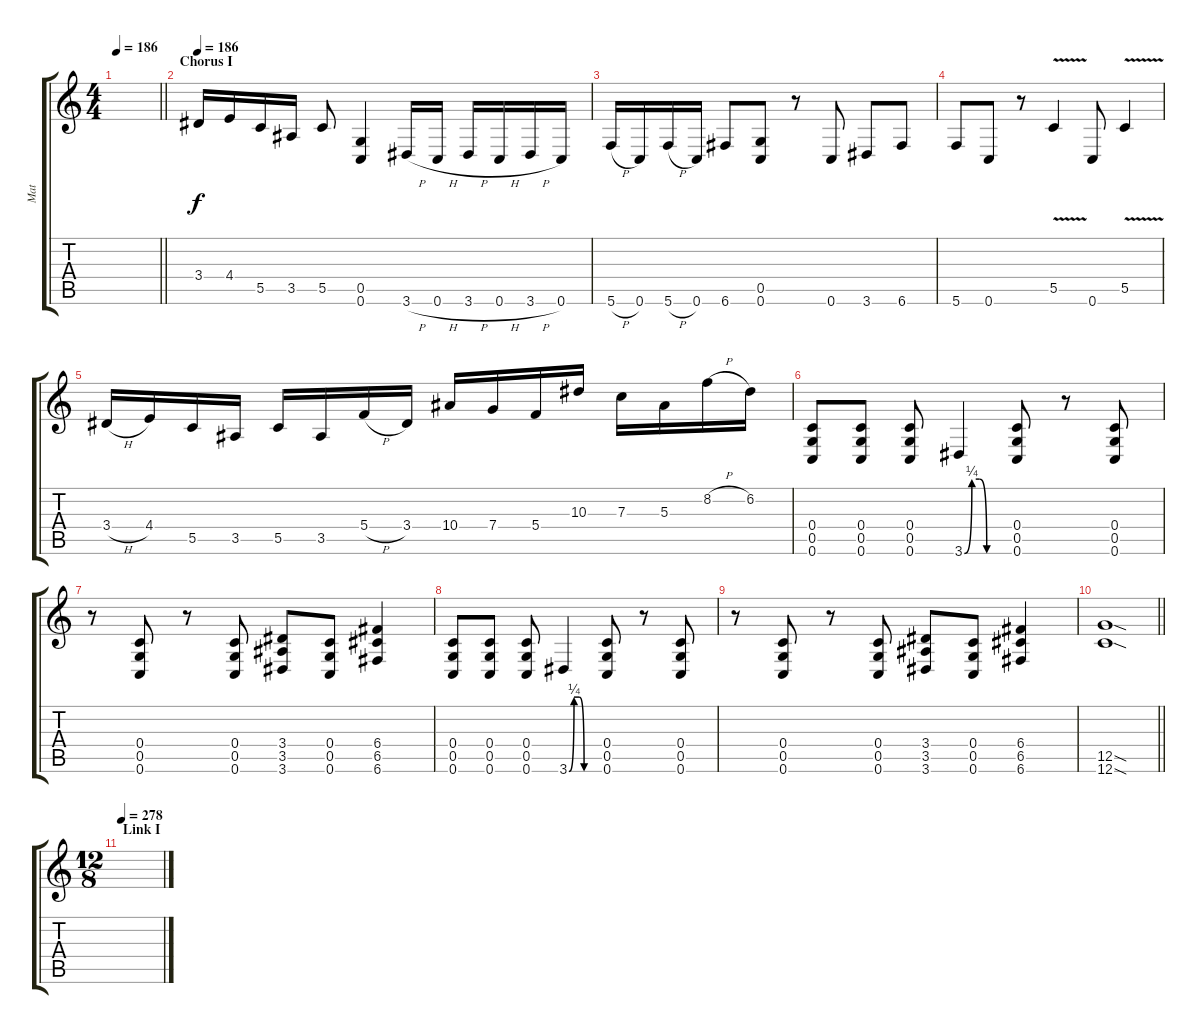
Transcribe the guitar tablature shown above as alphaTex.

\track ("Mat" "Mat") {instrument distortionguitar}
\staff {score tabs}
\tuning (D4 A3 F3 C3 G2 C2) {hide}
\ts (4 4)
\tempo 186
\clef g2
\barLineRight lightlight
\ks c
|
\section ("" "Chorus I")
\tempo 186
3.4.16{instrument distortionguitar} 4.4.16 5.5.16 3.5.16 5.5.8 (0.5 0.6).4 3.6{h}.16 0.6{h}.16 3.6{h}.16 0.6{h}.16 3.6{h}.16 0.6.16 |
5.6{h}.16 0.6.16 5.6{h}.16 0.6.16 6.6.8 (0.5 0.6).8 r.8 0.6.8 3.6.8 6.6.8 |
5.6.8 0.6.8 r.8 5.5{v}.4{instrument guitarharmonics} 0.6.8{instrument distortionguitar} 5.5{v}.4{instrument guitarharmonics} |
3.4{h}.16{instrument distortionguitar} 4.4.16 5.5.16 3.5.16 5.5.16 3.5.16 5.4{h}.16 3.4.16 10.4.16 7.4.16 5.4.16 10.3.16 7.3.16 5.3.16 8.2{h}.16 6.2.16 |
(0.4 0.5 0.6).8{instrument distortionguitar} (0.4 0.5 0.6).8 (0.4 0.5 0.6).8 3.6{be (custom 0 0 10 1 20 1 30 0 60 0)}.4 (0.4 0.5 0.6).8 r.8 (0.4 0.5 0.6).8 |
r.8 (0.4 0.5 0.6).8 r.8 (0.4 0.5 0.6).8 (3.4 3.5 3.6).8 (0.4 0.5 0.6).8 (6.4 6.5 6.6).4 |
(0.4 0.5 0.6).8 (0.4 0.5 0.6).8 (0.4 0.5 0.6).8 3.6{be (custom 0 0 10 1 20 1 30 0 60 0)}.4 (0.4 0.5 0.6).8 r.8 (0.4 0.5 0.6).8 |
r.8 (0.4 0.5 0.6).8 r.8 (0.4 0.5 0.6).8 (3.4 3.5 3.6).8 (0.4 0.5 0.6).8 (6.4 6.5 6.6).4 |
\barLineRight lightlight
(12.5{sod} 12.6{sod}).1{instrument guitarharmonics} |
\ts (12 8)
\section ("" "Link I")
\tempo 278
